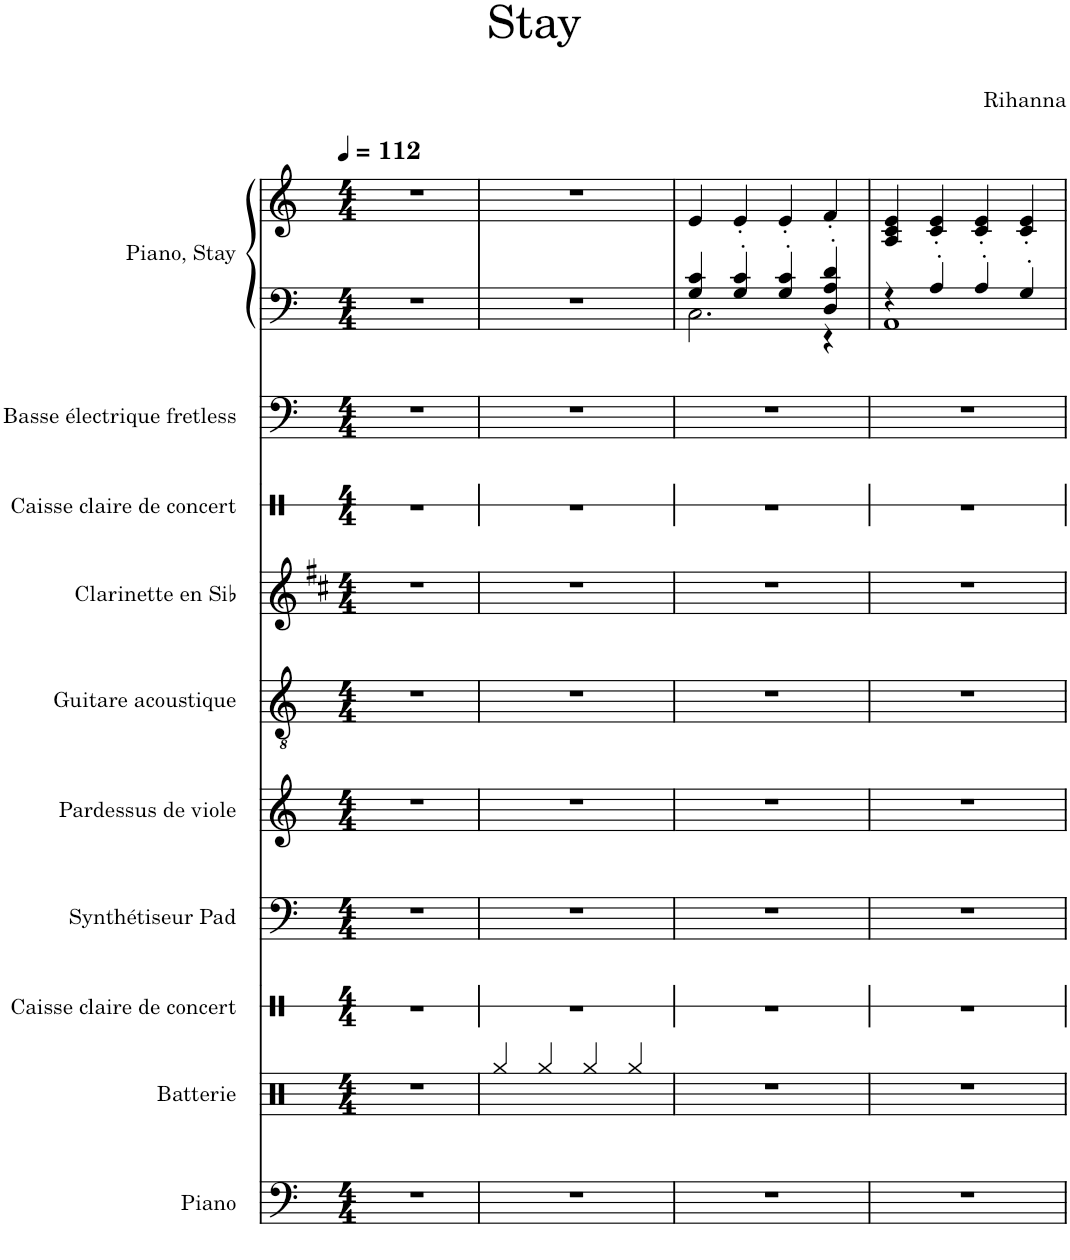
**kern	**kern	**kern	**kern	**kern	**kern	**kern	**kern	**kern	**kern	**kern
*part10	*part9	*part8	*part7	*part6	*part5	*part4	*part3	*part2	*part1	*part1
*staff11	*staff10	*staff9	*staff8	*staff7	*staff6	*staff5	*staff4	*staff3	*staff2	*staff1
*I"Piano	*I"Batterie	*I"Caisse claire de concert	*I"Synthétiseur Pad	*I"Pardessus de viole	*I"Guitare acoustique	*I"Clarinette en Sib	*I"Caisse claire de concert	*I"Basse électrique fretless	*I"Piano, Stay	*
*I'Pia.	*I'Bat.	*I'C.C. Con.	*I'Synth.	*I'Pds. Vle.	*I'Guit.	*I'Clar. Sib	*I'C.C. Con.	*I'B. él. Frtl.	*I'Pia.	*
*	*	*stria1	*	*	*	*	*stria1	*	*	*
*clefF4	*clefX	*clefX	*clefF4	*clefG2	*clefGv2	*clefG2	*clefX	*clefF4	*clefF4	*clefG2
*	*	*	*	*	*	*Trd1c2	*	*Trd7c12	*	*
*k[]	*k[]	*k[]	*k[]	*k[]	*k[]	*k[f#c#]	*k[]	*k[]	*k[]	*k[]
*M4/4	*M4/4	*M4/4	*M4/4	*M4/4	*M4/4	*M4/4	*M4/4	*M4/4	*M4/4	*M4/4
*MM112	*MM112	*MM112	*MM112	*MM112	*MM112	*MM112	*MM112	*MM112	*MM112	*MM112
=1	=1	=1	=1	=1	=1	=1	=1	=1	=1	=1
1r	1r	1r	1r	1r	1r	1r	1r	1r	1r	1r
=2	=2	=2	=2	=2	=2	=2	=2	=2	=2	=2
1r	4Rgg/	1r	1r	1r	1r	1r	1r	1r	1r	1r
.	4Rgg/	.	.	.	.	.	.	.	.	.
.	4Rgg/	.	.	.	.	.	.	.	.	.
.	4Rgg/	.	.	.	.	.	.	.	.	.
=3	=3	=3	=3	=3	=3	=3	=3	=3	=3	=3
*	*	*	*	*	*	*	*	*	*^	*
1r	1r	1r	1r	1r	1r	1r	1r	1r	4G/ 4c/	2.C\	4e/
.	.	.	.	.	.	.	.	.	4G/' 4c/'	.	4e'/
.	.	.	.	.	.	.	.	.	4G/' 4c/'	.	4e'/
.	.	.	.	.	.	.	.	.	4D/' 4A/' 4d/'	4r	4f'/
=4	=4	=4	=4	=4	=4	=4	=4	=4	=4	=4	=4
1r	1r	1r	1r	1r	1r	1r	1r	1r	4r	1AA	4A/ 4c/ 4e/
.	.	.	.	.	.	.	.	.	4A'/	.	4c/' 4e/'
.	.	.	.	.	.	.	.	.	4A'/	.	4c/' 4e/'
.	.	.	.	.	.	.	.	.	4G'/	.	4c/' 4e/'
*	*	*	*	*	*	*	*	*	*v	*v	*
=	=	=	=	=	=	=	=	=	=	=
*-	*-	*-	*-	*-	*-	*-	*-	*-	*-	*-
